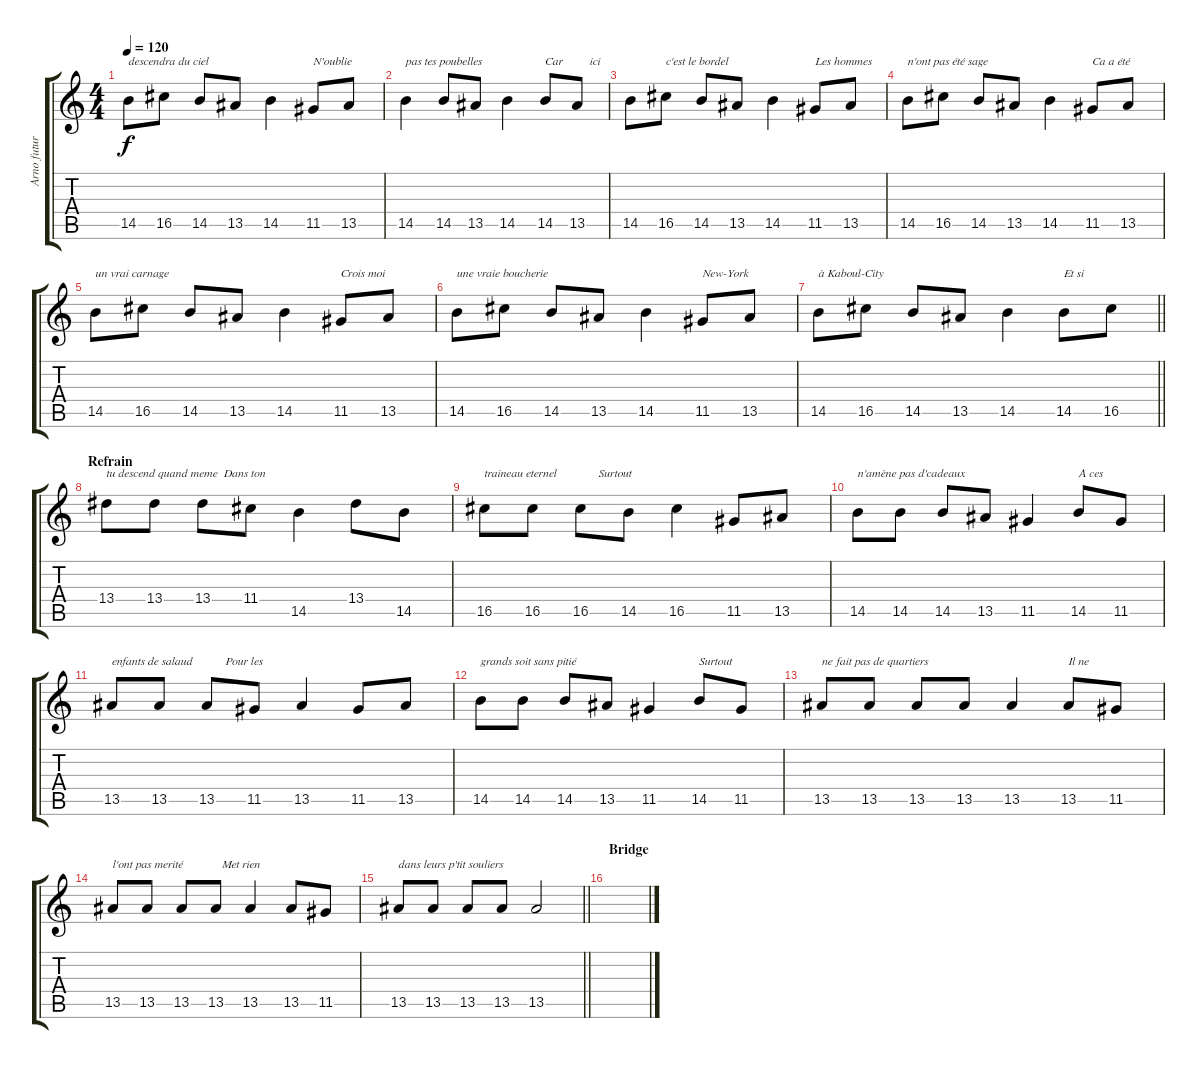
\track ("Arno futur ( Voix )" "Arno futur") {instrument distortionguitar}
\staff {score tabs}
\tuning (E4 B3 G3 D3 A2 E2) {hide}
\ts (4 4)
\tempo 120
\clef g2
\ks c
14.5.8{txt "descendra du ciel" dy f} 16.5.8 14.5.8 13.5.8 14.5.4 11.5.8{txt "N'oublie"} 13.5.8 |
14.5.4{txt "pas tes poubelles"} 14.5.8 13.5.8 14.5.4 14.5.8{txt "Car         ici"} 13.5.8 |
14.5.8 16.5.8{txt "c'est le bordel"} 14.5.8 13.5.8 14.5.4 11.5.8{txt "Les hommes"} 13.5.8 |
14.5.8{txt "n'ont pas été sage"} 16.5.8 14.5.8 13.5.8 14.5.4 11.5.8{txt "Ca a été"} 13.5.8 |
14.5.8{txt "un vrai carnage"} 16.5.8 14.5.8 13.5.8 14.5.4 11.5.8{txt "Crois moi "} 13.5.8 |
14.5.8{txt "une vraie boucherie"} 16.5.8 14.5.8 13.5.8 14.5.4 11.5.8{txt "New-York"} 13.5.8 |
\barLineRight lightlight
14.5.8{txt "à Kaboul-City"} 16.5.8 14.5.8 13.5.8 14.5.4 14.5.8{txt "Et si"} 16.5.8 |
\section ("" "Refrain")
13.4.8{txt "tu descend quand meme  Dans ton"} 13.4.8 13.4.8 11.4.8 14.5.4 13.4.8 14.5.8 |
16.5.8{txt "traineau eternel              Surtout"} 16.5.8 16.5.8 14.5.8 16.5.4 11.5.8 13.5.8 |
14.5.8{txt "n'amène pas d'cadeaux"} 14.5.8 14.5.8 13.5.8 11.5.4 14.5.8{txt "A ces "} 11.5.8 |
13.5.8{txt "enfants de salaud           Pour les "} 13.5.8 13.5.8 11.5.8 13.5.4 11.5.8 13.5.8 |
14.5.8{txt "grands soit sans pitié"} 14.5.8 14.5.8 13.5.8 11.5.4 14.5.8{txt "Surtout"} 11.5.8 |
13.5.8{txt "ne fait pas de quartiers"} 13.5.8 13.5.8 13.5.8 13.5.4 13.5.8{txt "Il ne "} 11.5.8 |
13.5.8{txt "l'ont pas merité             Met rien"} 13.5.8 13.5.8 13.5.8 13.5.4 13.5.8 11.5.8 |
\barLineRight lightlight
13.5.8{txt "dans leurs p'tit souliers"} 13.5.8 13.5.8 13.5.8 13.5.2 |
\section ("" "Bridge")
